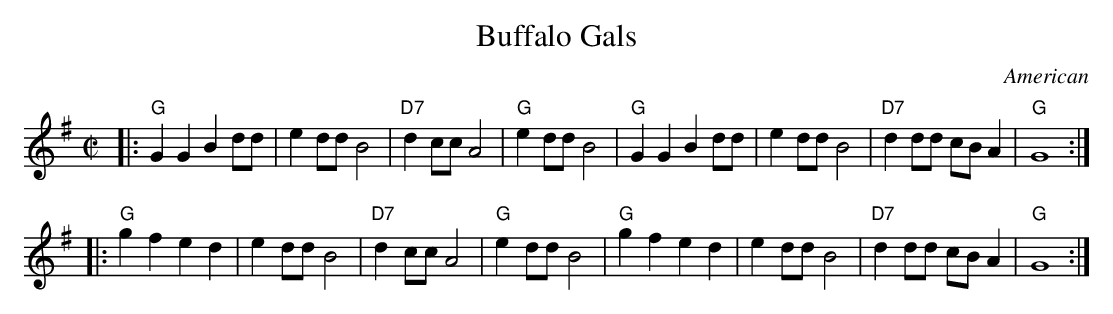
X:1
T: Buffalo Gals
O: American
M: C|
L: 1/8
K: G
|: "G"G2G2 B2dd | e2dd B4 | "D7"d2cc A4 | "G" e2dd B4 \
|  "G"G2G2 B2dd | e2dd B4 | "D7"d2dd cBA2 | "G"G8 :|
|: "G"g2f2 e2d2 | e2dd B4 | "D7"d2cc A4 | "G" e2dd B4 \
|  "G"g2f2 e2d2 | e2dd B4 | "D7"d2dd cBA2 | "G"G8 :|
